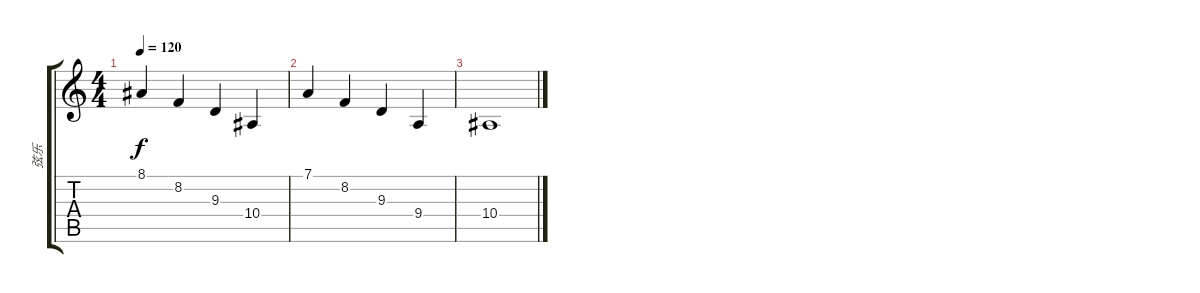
\track ("弦乐" "弦乐") {instrument stringensemble1}
\staff {score tabs}
\tuning (D4 A3 F3 C3 G2 D2) {hide}
\ts (4 4)
\tempo 120
\clef g2
\ks c
8.1.4{dy f} 8.2.4 9.3.4 10.4.4 |
7.1.4 8.2.4 9.3.4 9.4.4 |
10.4.1
